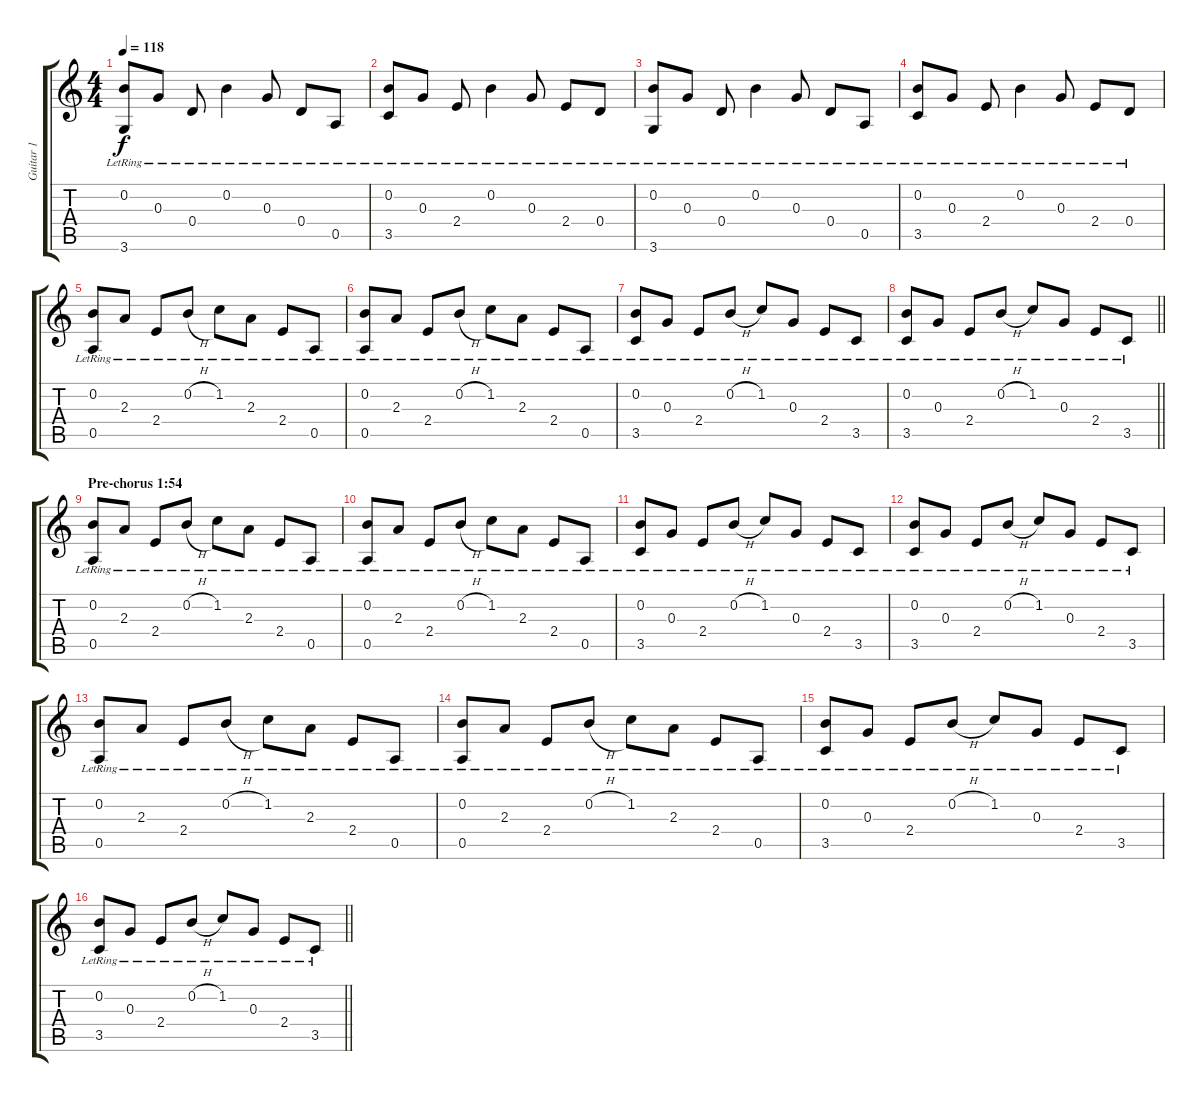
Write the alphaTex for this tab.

\track ("Guitar 1" "Guitar 1") {instrument acousticguitarsteel}
\staff {score tabs}
\tuning (E4 B3 G3 D3 A2 E2) {hide}
\ts (4 4)
\tempo 118
\clef g2
\ks c
(0.2{lr} 3.6{lr}).8{dy f} 0.3{lr}.8 0.4{lr}.8 0.2{lr}.4 0.3{lr}.8 0.4{lr}.8 0.5{lr}.8 |
(0.2{lr} 3.5{lr}).8 0.3{lr}.8 2.4{lr}.8 0.2{lr}.4 0.3{lr}.8 2.4{lr}.8 0.4{lr}.8 |
(0.2{lr} 3.6{lr}).8 0.3{lr}.8 0.4{lr}.8 0.2{lr}.4 0.3{lr}.8 0.4{lr}.8 0.5{lr}.8 |
(0.2{lr} 3.5{lr}).8 0.3{lr}.8 2.4{lr}.8 0.2{lr}.4 0.3{lr}.8 2.4{lr}.8 0.4{lr}.8 |
(0.2{lr} 0.5{lr}).8 2.3{lr}.8 2.4{lr}.8 0.2{h lr}.8 1.2{lr}.8 2.3{lr}.8 2.4{lr}.8 0.5{lr}.8 |
(0.2{lr} 0.5{lr}).8 2.3{lr}.8 2.4{lr}.8 0.2{h lr}.8 1.2{lr}.8 2.3{lr}.8 2.4{lr}.8 0.5{lr}.8 |
(0.2{lr} 3.5{lr}).8 0.3{lr}.8 2.4{lr}.8 0.2{h lr}.8 1.2{lr}.8 0.3{lr}.8 2.4{lr}.8 3.5{lr}.8 |
\barLineRight lightlight
(0.2{lr} 3.5{lr}).8 0.3{lr}.8 2.4{lr}.8 0.2{h lr}.8 1.2{lr}.8 0.3{lr}.8 2.4{lr}.8 3.5{lr}.8 |
\section ("" "Pre-chorus 1:54")
(0.2{lr} 0.5{lr}).8 2.3{lr}.8 2.4{lr}.8 0.2{h lr}.8 1.2{lr}.8 2.3{lr}.8 2.4{lr}.8 0.5{lr}.8 |
(0.2{lr} 0.5{lr}).8 2.3{lr}.8 2.4{lr}.8 0.2{h lr}.8 1.2{lr}.8 2.3{lr}.8 2.4{lr}.8 0.5{lr}.8 |
(0.2{lr} 3.5{lr}).8 0.3{lr}.8 2.4{lr}.8 0.2{h lr}.8 1.2{lr}.8 0.3{lr}.8 2.4{lr}.8 3.5{lr}.8 |
(0.2{lr} 3.5{lr}).8 0.3{lr}.8 2.4{lr}.8 0.2{h lr}.8 1.2{lr}.8 0.3{lr}.8 2.4{lr}.8 3.5{lr}.8 |
(0.2{lr} 0.5{lr}).8 2.3{lr}.8 2.4{lr}.8 0.2{h lr}.8 1.2{lr}.8 2.3{lr}.8 2.4{lr}.8 0.5{lr}.8 |
(0.2{lr} 0.5{lr}).8 2.3{lr}.8 2.4{lr}.8 0.2{h lr}.8 1.2{lr}.8 2.3{lr}.8 2.4{lr}.8 0.5{lr}.8 |
(0.2{lr} 3.5{lr}).8 0.3{lr}.8 2.4{lr}.8 0.2{h lr}.8 1.2{lr}.8 0.3{lr}.8 2.4{lr}.8 3.5{lr}.8 |
\barLineRight lightlight
(0.2{lr} 3.5{lr}).8 0.3{lr}.8 2.4{lr}.8 0.2{h lr}.8 1.2{lr}.8 0.3{lr}.8 2.4{lr}.8 3.5{lr}.8
